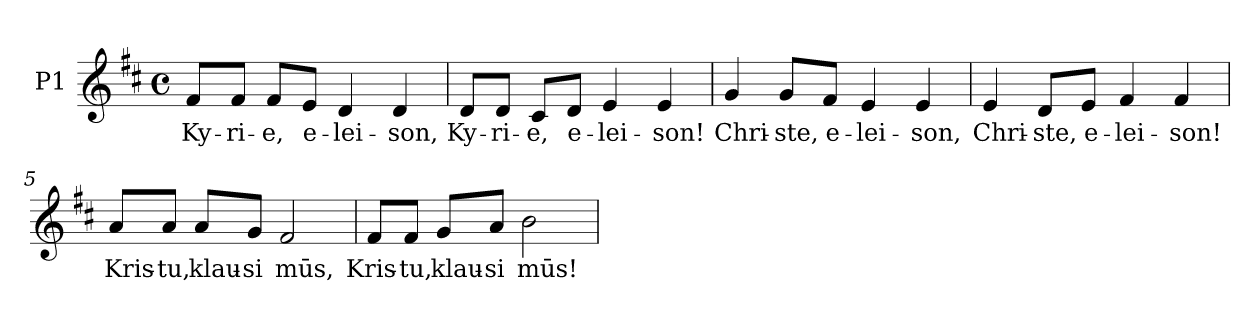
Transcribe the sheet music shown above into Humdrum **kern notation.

**kern	**text
*part1	*part1
*staff1	*staff1
*I"P1	*
!!LO:PB:g=z
*clefG2	*
*k[f#c#]	*
*D:	*
*M4/4	*
*met(c)	*
=1	=1
!	!LO:LY:b:color=#000000
8f#i/L	Ky-
!	!LO:LY:b:color=#000000
8f#i/J	-ri-
!	!LO:LY:b:color=#000000
8f#i/L	-e,
!	!LO:LY:b:color=#000000
8ei/J	e-
!	!LO:LY:b:color=#000000
4di/	-lei-
!	!LO:LY:b:color=#000000
4di/	-son,
=2	=2
!	!LO:LY:b:color=#000000
8di/L	Ky-
!	!LO:LY:b:color=#000000
8di/J	-ri-
!	!LO:LY:b:color=#000000
8c#i/L	-e,
!	!LO:LY:b:color=#000000
8di/J	e-
!	!LO:LY:b:color=#000000
4ei/	-lei-
!	!LO:LY:b:color=#000000
4ei/	-son!
=3	=3
!	!LO:LY:b:color=#000000
4gi/	Chri-
!	!LO:LY:b:color=#000000
8gi/L	-ste,
!	!LO:LY:b:color=#000000
8f#i/J	e-
!	!LO:LY:b:color=#000000
4ei/	-lei-
!	!LO:LY:b:color=#000000
4ei/	-son,
=4	=4
!	!LO:LY:b:color=#000000
4ei/	Chri-
!	!LO:LY:b:color=#000000
8di/L	-ste,
!	!LO:LY:b:color=#000000
8ei/J	e-
!	!LO:LY:b:color=#000000
4f#i/	-lei-
!	!LO:LY:b:color=#000000
4f#i/	-son!
!!LO:LB:g=z
=5	=5
!	!LO:LY:b:color=#000000
8ai/L	Kris-
!	!LO:LY:b:color=#000000
8ai/J	-tu,
!	!LO:LY:b:color=#000000
8ai/L	klau-
!	!LO:LY:b:color=#000000
8gi/J	-si
!	!LO:LY:b:color=#000000
2f#i/	mūs,
=6	=6
!	!LO:LY:b:color=#000000
8f#i/L	Kris-
!	!LO:LY:b:color=#000000
8f#i/J	-tu,
!	!LO:LY:b:color=#000000
8gi/L	klau-
!	!LO:LY:b:color=#000000
8ai/J	-si
!	!LO:LY:b:color=#000000
2bi\	mūs!
=	=
*-	*-
